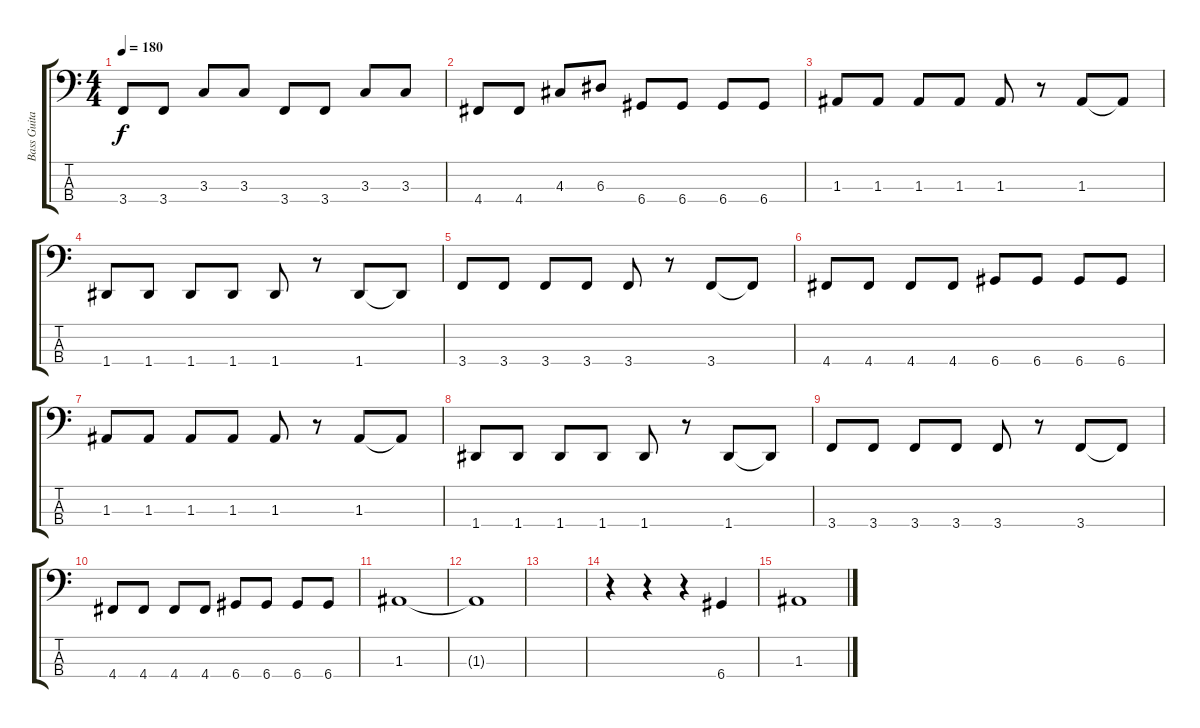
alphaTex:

\track ("Bass Guitarist" "Bass Guita") {instrument electricbassfinger}
\staff {score tabs}
\tuning (G2 D2 A1 D1) {hide}
\ts (4 4)
\tempo 180
\clef f4
\ks c
3.4.8{dy f} 3.4.8 3.3.8 3.3.8 3.4.8 3.4.8 3.3.8 3.3.8 |
4.4.8 4.4.8 4.3.8 6.3.8 6.4.8 6.4.8 6.4.8 6.4.8 |
1.3.8 1.3.8 1.3.8 1.3.8 1.3.8 r.8 1.3.8 1.3{t}.8 |
1.4.8 1.4.8 1.4.8 1.4.8 1.4.8 r.8 1.4.8 1.4{t}.8 |
3.4.8 3.4.8 3.4.8 3.4.8 3.4.8 r.8 3.4.8 3.4{t}.8 |
4.4.8 4.4.8 4.4.8 4.4.8 6.4.8 6.4.8 6.4.8 6.4.8 |
1.3.8 1.3.8 1.3.8 1.3.8 1.3.8 r.8 1.3.8 1.3{t}.8 |
1.4.8 1.4.8 1.4.8 1.4.8 1.4.8 r.8 1.4.8 1.4{t}.8 |
3.4.8 3.4.8 3.4.8 3.4.8 3.4.8 r.8 3.4.8 3.4{t}.8 |
4.4.8 4.4.8 4.4.8 4.4.8 6.4.8 6.4.8 6.4.8 6.4.8 |
1.3.1 |
1.3{t}.1 |
|
r.4 r.4 r.4 6.4.4 |
1.3.1
